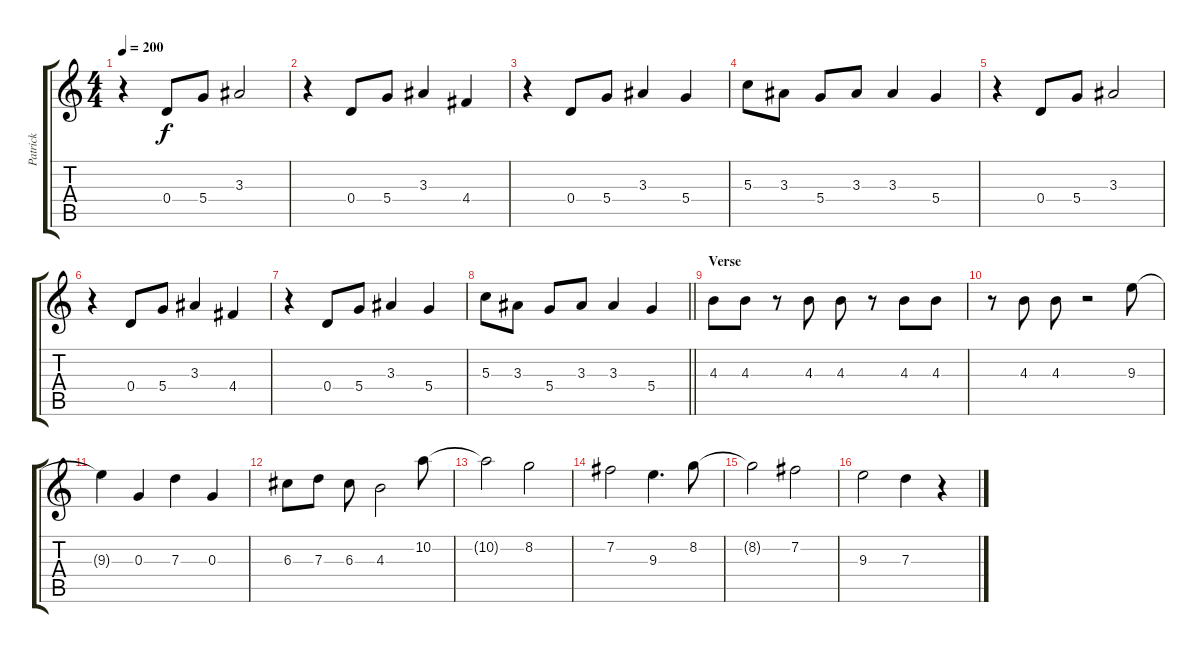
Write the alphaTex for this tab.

\track ("Patrick" "Patrick") {instrument distortionguitar}
\staff {score tabs}
\tuning (E4 B3 G3 D3 A2 D2) {hide}
\ts (4 4)
\tempo 200
\clef g2
\ks c
r.4{dy f} 0.4.8 5.4.8 3.3.2 |
r.4 0.4.8 5.4.8 3.3.4 4.4.4 |
r.4 0.4.8 5.4.8 3.3.4 5.4.4 |
5.3.8 3.3.8 5.4.8 3.3.8 3.3.4 5.4.4 |
r.4 0.4.8 5.4.8 3.3.2 |
r.4 0.4.8 5.4.8 3.3.4 4.4.4 |
r.4 0.4.8 5.4.8 3.3.4 5.4.4 |
\barLineRight lightlight
5.3.8 3.3.8 5.4.8 3.3.8 3.3.4 5.4.4 |
\section ("" "Verse")
4.3.8 4.3.8 r.8 4.3.8 4.3.8 r.8 4.3.8 4.3.8 |
r.8 4.3.8 4.3.8 r.2 9.3.8 |
9.3{t}.4 0.3.4 7.3.4 0.3.4 |
6.3.8 7.3.8 6.3.8 4.3.2 10.2.8 |
10.2{t}.2 8.2.2 |
7.2.2 9.3.4{d} 8.2.8 |
8.2{t}.2 7.2.2 |
9.3.2 7.3.4 r.4
